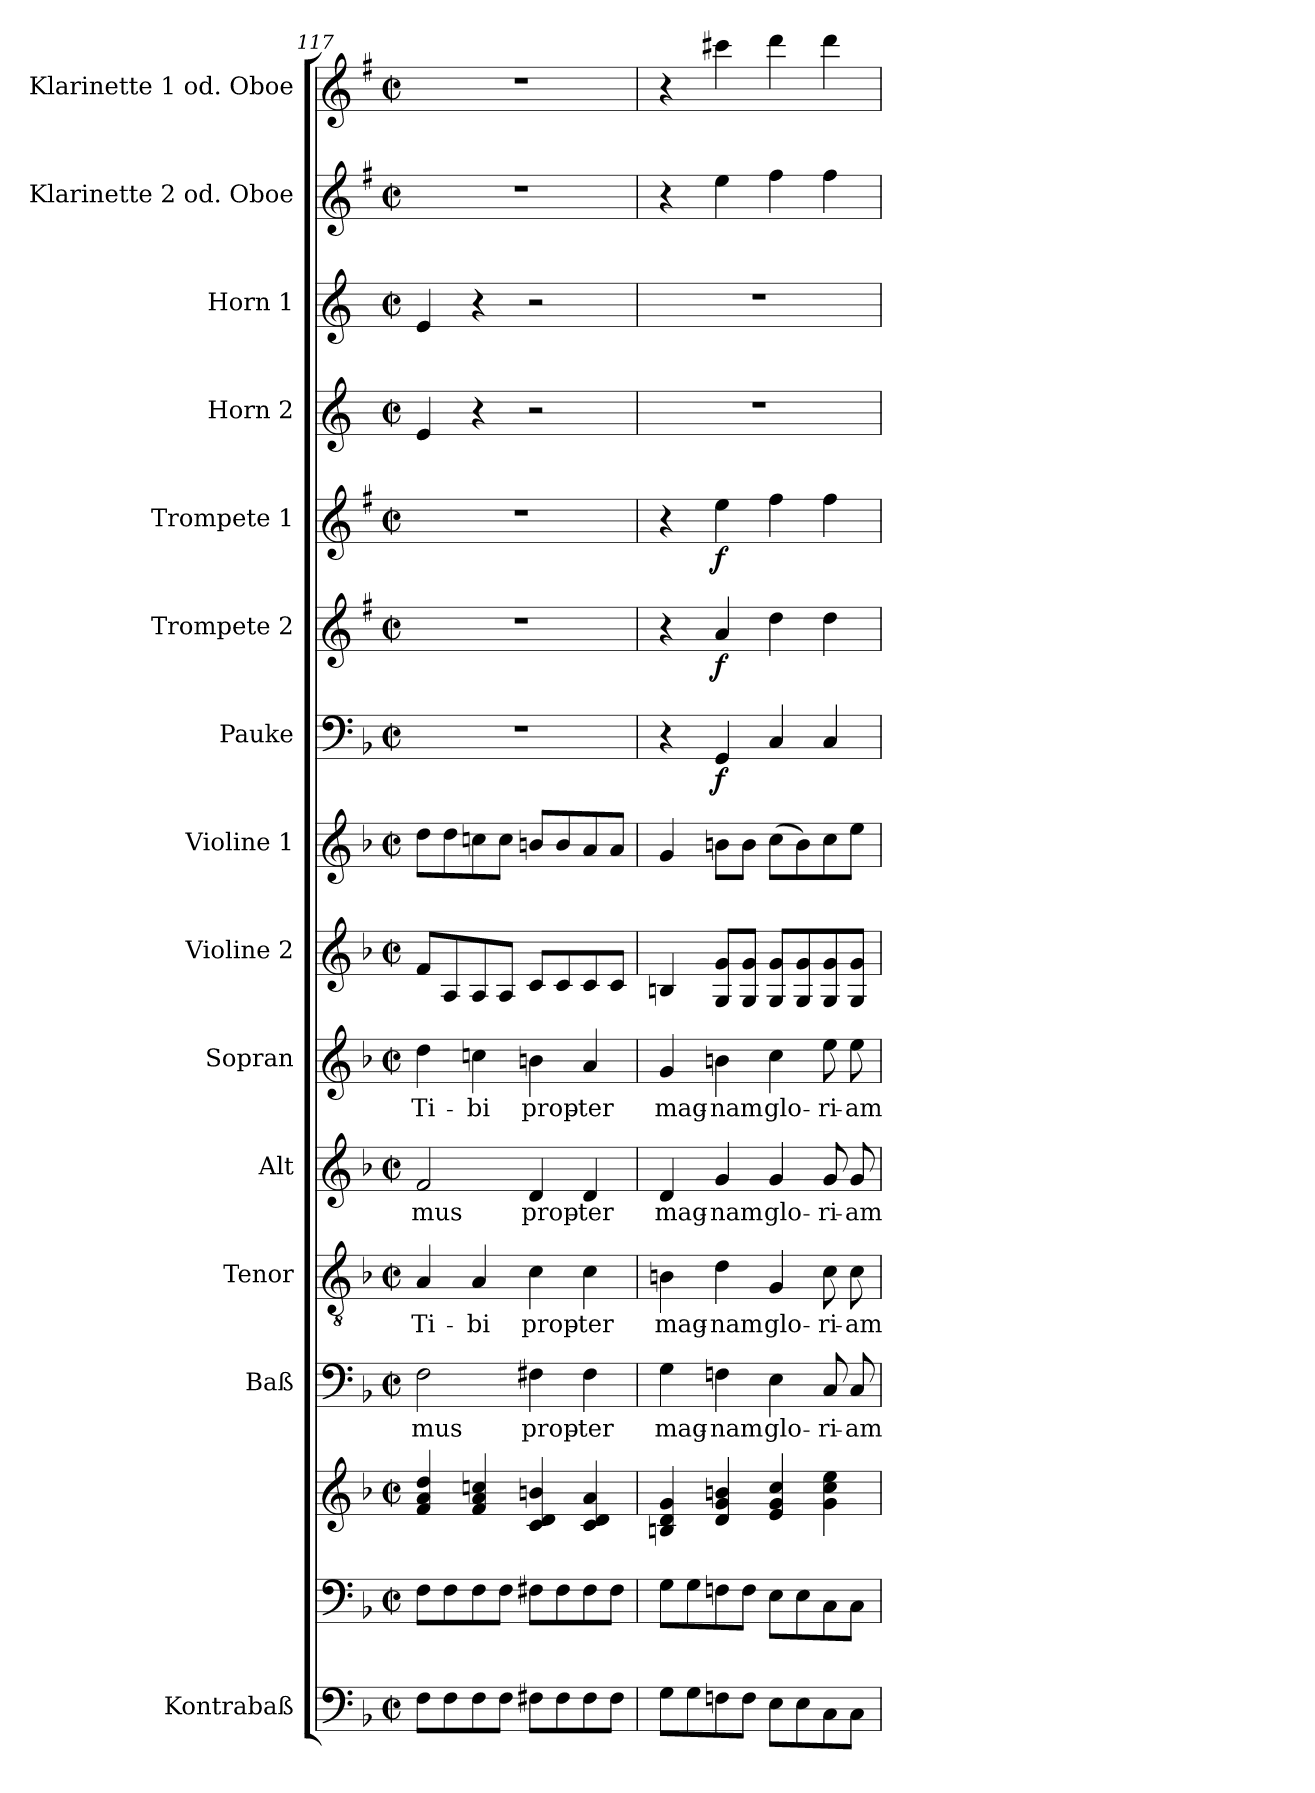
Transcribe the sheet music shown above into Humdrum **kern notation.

**kern	**kern	**kern	**kern	**text	**kern	**text	**kern	**text	**kern	**text	**kern	**kern	**kern	**dynam	**kern	**dynam	**kern	**dynam	**kern	**kern	**kern	**kern
*part15	*part14	*part14	*part13	*part13	*part12	*part12	*part11	*part11	*part10	*part10	*part9	*part8	*part7	*part7	*part6	*part6	*part5	*part5	*part4	*part3	*part2	*part1
*staff16	*staff15	*staff14	*staff13	*staff13	*staff12	*staff12	*staff11	*staff11	*staff10	*staff10	*staff9	*staff8	*staff7	*staff7	*staff6	*staff6	*staff5	*staff5	*staff4	*staff3	*staff2	*staff1
*I"Kontrabaß	*	*	*I"Baß	*	*I"Tenor	*	*I"Alt	*	*I"Sopran	*	*I"Violine 2	*I"Violine 1	*I"Pauke	*	*I"Trompete 2	*	*I"Trompete 1	*	*I"Horn 2	*I"Horn 1	*I"Klarinette 2 od. Oboe	*I"Klarinette 1 od. Oboe
*	*	*	*	*	*	*	*	*	*	*	*	*	*	*	*I'Tpt	*	*I'Tpt	*	*I'Hn	*I'Hn	*	*
*clefF4	*clefF4	*clefG2	*clefF4	*	*clefGv2	*	*clefG2	*	*clefG2	*	*clefG2	*clefG2	*clefF4	*	*clefG2	*	*clefG2	*	*clefG2	*clefG2	*clefG2	*clefG2
*ITrd7c12	*	*	*	*	*	*	*	*	*	*	*	*	*	*	*ITrd1c2	*	*ITrd1c2	*	*ITrd4c7	*ITrd4c7	*ITrd1c2	*ITrd1c2
*k[b-]	*k[b-]	*k[b-]	*k[b-]	*	*k[b-]	*	*k[b-]	*	*k[b-]	*	*k[b-]	*k[b-]	*k[b-]	*	*k[b-]	*	*k[b-]	*	*k[b-]	*k[b-]	*k[b-]	*k[b-]
*F:	*F:	*F:	*F:	*	*F:	*	*F:	*	*F:	*	*F:	*F:	*F:	*	*F:	*	*F:	*	*F:	*F:	*F:	*F:
*M2/2	*M2/2	*M2/2	*M2/2	*	*M2/2	*	*M2/2	*	*M2/2	*	*M2/2	*M2/2	*M2/2	*	*M2/2	*	*M2/2	*	*M2/2	*M2/2	*M2/2	*M2/2
*met(c|)	*met(c|)	*met(c|)	*met(c|)	*	*met(c|)	*	*met(c|)	*	*met(c|)	*	*met(c|)	*met(c|)	*met(c|)	*	*met(c|)	*	*met(c|)	*	*met(c|)	*met(c|)	*met(c|)	*met(c|)
=117	=117	=117	=117	=117	=117	=117	=117	=117	=117	=117	=117	=117	=117	=117	=117	=117	=117	=117	=117	=117	=117	=117
!	!	!	!	!LO:LY:b	!	!LO:LY:b	!	!LO:LY:b	!	!LO:LY:b	!	!	!	!	!	!	!	!	!	!	!	!
8FF\L	8F\L	4f/ 4a/ 4dd/	2F\	-mus	4A/	Ti-	2f/	-mus	4dd\	Ti-	8f/L	8dd\L	1r	.	1r	.	1r	.	4A/	4A/	1r	1r
8FF\	8F\	.	.	.	.	.	.	.	.	.	8A/	8dd\	.	.	.	.	.	.	.	.	.	.
!	!	!	!	!	!	!LO:LY:b	!	!	!	!LO:LY:b	!	!	!	!	!	!	!	!	!	!	!	!
8FF\	8F\	4f/ 4a/ 4ccn/	.	.	4A/	-bi	.	.	4ccn\	-bi	8A/	8ccn\	.	.	.	.	.	.	4r	4r	.	.
8FF\J	8F\J	.	.	.	.	.	.	.	.	.	8A/J	8cc\J	.	.	.	.	.	.	.	.	.	.
!	!	!	!	!LO:LY:b	!	!LO:LY:b	!	!LO:LY:b	!	!LO:LY:b	!	!	!	!	!	!	!	!	!	!	!	!
8FF#X\L	8F#X\L	4c/ 4d/ 4bn/	4F#X\	prop-	4c\	prop-	4d/	prop-	4bn\	prop-	8c/L	8bn/L	.	.	.	.	.	.	2r	2r	.	.
8FF#\	8F#\	.	.	.	.	.	.	.	.	.	8c/	8b/	.	.	.	.	.	.	.	.	.	.
!	!	!	!	!LO:LY:b	!	!LO:LY:b	!	!LO:LY:b	!	!LO:LY:b	!	!	!	!	!	!	!	!	!	!	!	!
8FF#\	8F#\	4c/ 4d/ 4a/	4F#\	-ter	4c\	-ter	4d/	-ter	4a/	-ter	8c/	8a/	.	.	.	.	.	.	.	.	.	.
8FF#\J	8F#\J	.	.	.	.	.	.	.	.	.	8c/J	8a/J	.	.	.	.	.	.	.	.	.	.
!!LO:PB:g=z
=118	=118	=118	=118	=118	=118	=118	=118	=118	=118	=118	=118	=118	=118	=118	=118	=118	=118	=118	=118	=118	=118	=118
!	!	!	!	!LO:LY:b	!	!LO:LY:b	!	!LO:LY:b	!	!LO:LY:b	!	!	!	!	!	!	!	!	!	!	!	!
8GG\L	8G\L	4Bn/ 4d/ 4g/	4G\	mag-	4Bn\	mag-	4d/	mag-	4g/	mag-	4Bn/	4g/	4r	.	4r	.	4r	.	1r	1r	4r	4r
8GG\	8G\	.	.	.	.	.	.	.	.	.	.	.	.	.	.	.	.	.	.	.	.	.
!	!	!	!	!LO:LY:b	!	!LO:LY:b	!	!LO:LY:b	!	!LO:LY:b	!	!	!	!LO:DY:b	!	!LO:DY:b	!	!LO:DY:b	!	!	!	!
8FFn\	8Fn\	4d/ 4g/ 4bn/	4Fn\	-nam	4d\	-nam	4g/	-nam	4bn\	-nam	8G/ 8g/L	8bn\L	4GG/	f	4g/	f	4dd\	f	.	.	4dd\	4bbn\
8FF\J	8F\J	.	.	.	.	.	.	.	.	.	8G/ 8g/J	8b\J	.	.	.	.	.	.	.	.	.	.
!	!	!	!	!LO:LY:b	!	!LO:LY:b	!	!LO:LY:b	!	!LO:LY:b	!	!	!	!	!	!	!	!	!	!	!	!
8EE\L	8E\L	4e/ 4g/ 4cc/	4E\	glo-	4G/	glo-	4g/	glo-	4cc\	glo-	8G/ 8g/L	(>8cc\L	4C/	.	4cc\	.	4ee\	.	.	.	4ee\	4ccc\
8EE\	8E\	.	.	.	.	.	.	.	.	.	8G/ 8g/	8b\)	.	.	.	.	.	.	.	.	.	.
!	!	!	!	!LO:LY:b	!	!LO:LY:b	!	!LO:LY:b	!	!LO:LY:b	!	!	!	!	!	!	!	!	!	!	!	!
8CC\	8C\	4g\ 4cc\ 4ee\	8C/	-ri-	8c\	-ri-	8g/	-ri-	8ee\	-ri-	8G/ 8g/	8cc\	4C/	.	4cc\	.	4ee\	.	.	.	4ee\	4ccc\
!	!	!	!	!LO:LY:b	!	!LO:LY:b	!	!LO:LY:b	!	!LO:LY:b	!	!	!	!	!	!	!	!	!	!	!	!
8CC\J	8C\J	.	8C/	-am	8c\	-am	8g/	-am	8ee\	-am	8G/ 8g/J	8ee\J	.	.	.	.	.	.	.	.	.	.
=	=	=	=	=	=	=	=	=	=	=	=	=	=	=	=	=	=	=	=	=	=	=
*-	*-	*-	*-	*-	*-	*-	*-	*-	*-	*-	*-	*-	*-	*-	*-	*-	*-	*-	*-	*-	*-	*-
